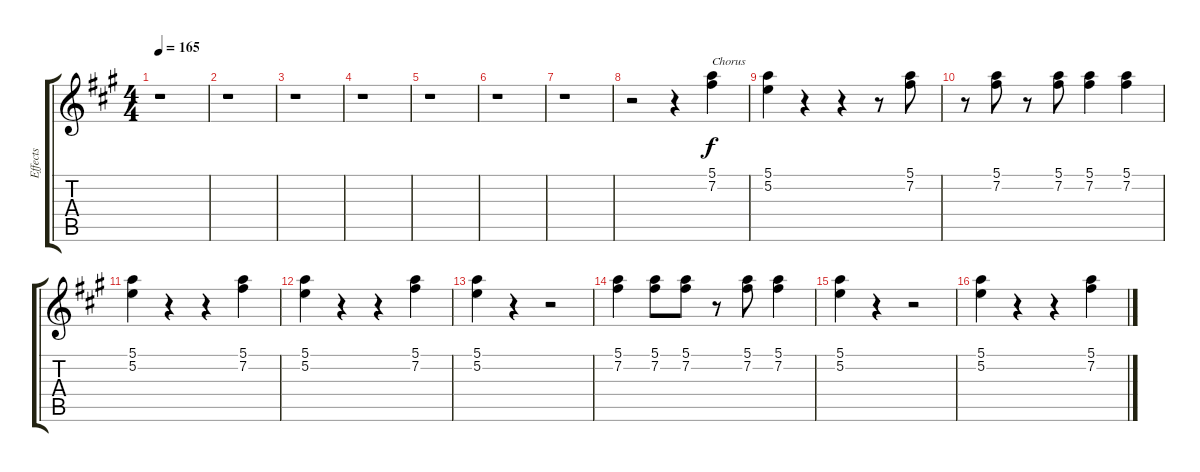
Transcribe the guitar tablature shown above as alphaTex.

\track ("Effects" "Effects") {instrument electricguitarmuted}
\staff {score tabs}
\tuning (E4 B3 G3 D3 A2 E2) {hide}
\ts (4 4)
\tempo 165
\clef g2
\ks a
r.1{dy f} |
r.1 |
r.1 |
r.1 |
r.1 |
r.1 |
r.1 |
r.2 r.4 (5.1 7.2).4{txt "Chorus" instrument choiraahs} |
(5.1 5.2).4 r.4 r.4 r.8 (5.1 7.2).8 |
r.8 (5.1 7.2).8 r.8 (5.1 7.2).8 (5.1 7.2).4 (5.1 7.2).4 |
(5.1 5.2).4 r.4 r.4 (5.1 7.2).4 |
(5.1 5.2).4 r.4 r.4 (5.1 7.2).4 |
(5.1 5.2).4 r.4 r.2 |
(5.1 7.2).4 (5.1 7.2).8 (5.1 7.2).8 r.8 (5.1 7.2).8 (5.1 7.2).4 |
(5.1 5.2).4 r.4 r.2 |
(5.1 5.2).4 r.4 r.4 (5.1 7.2).4
